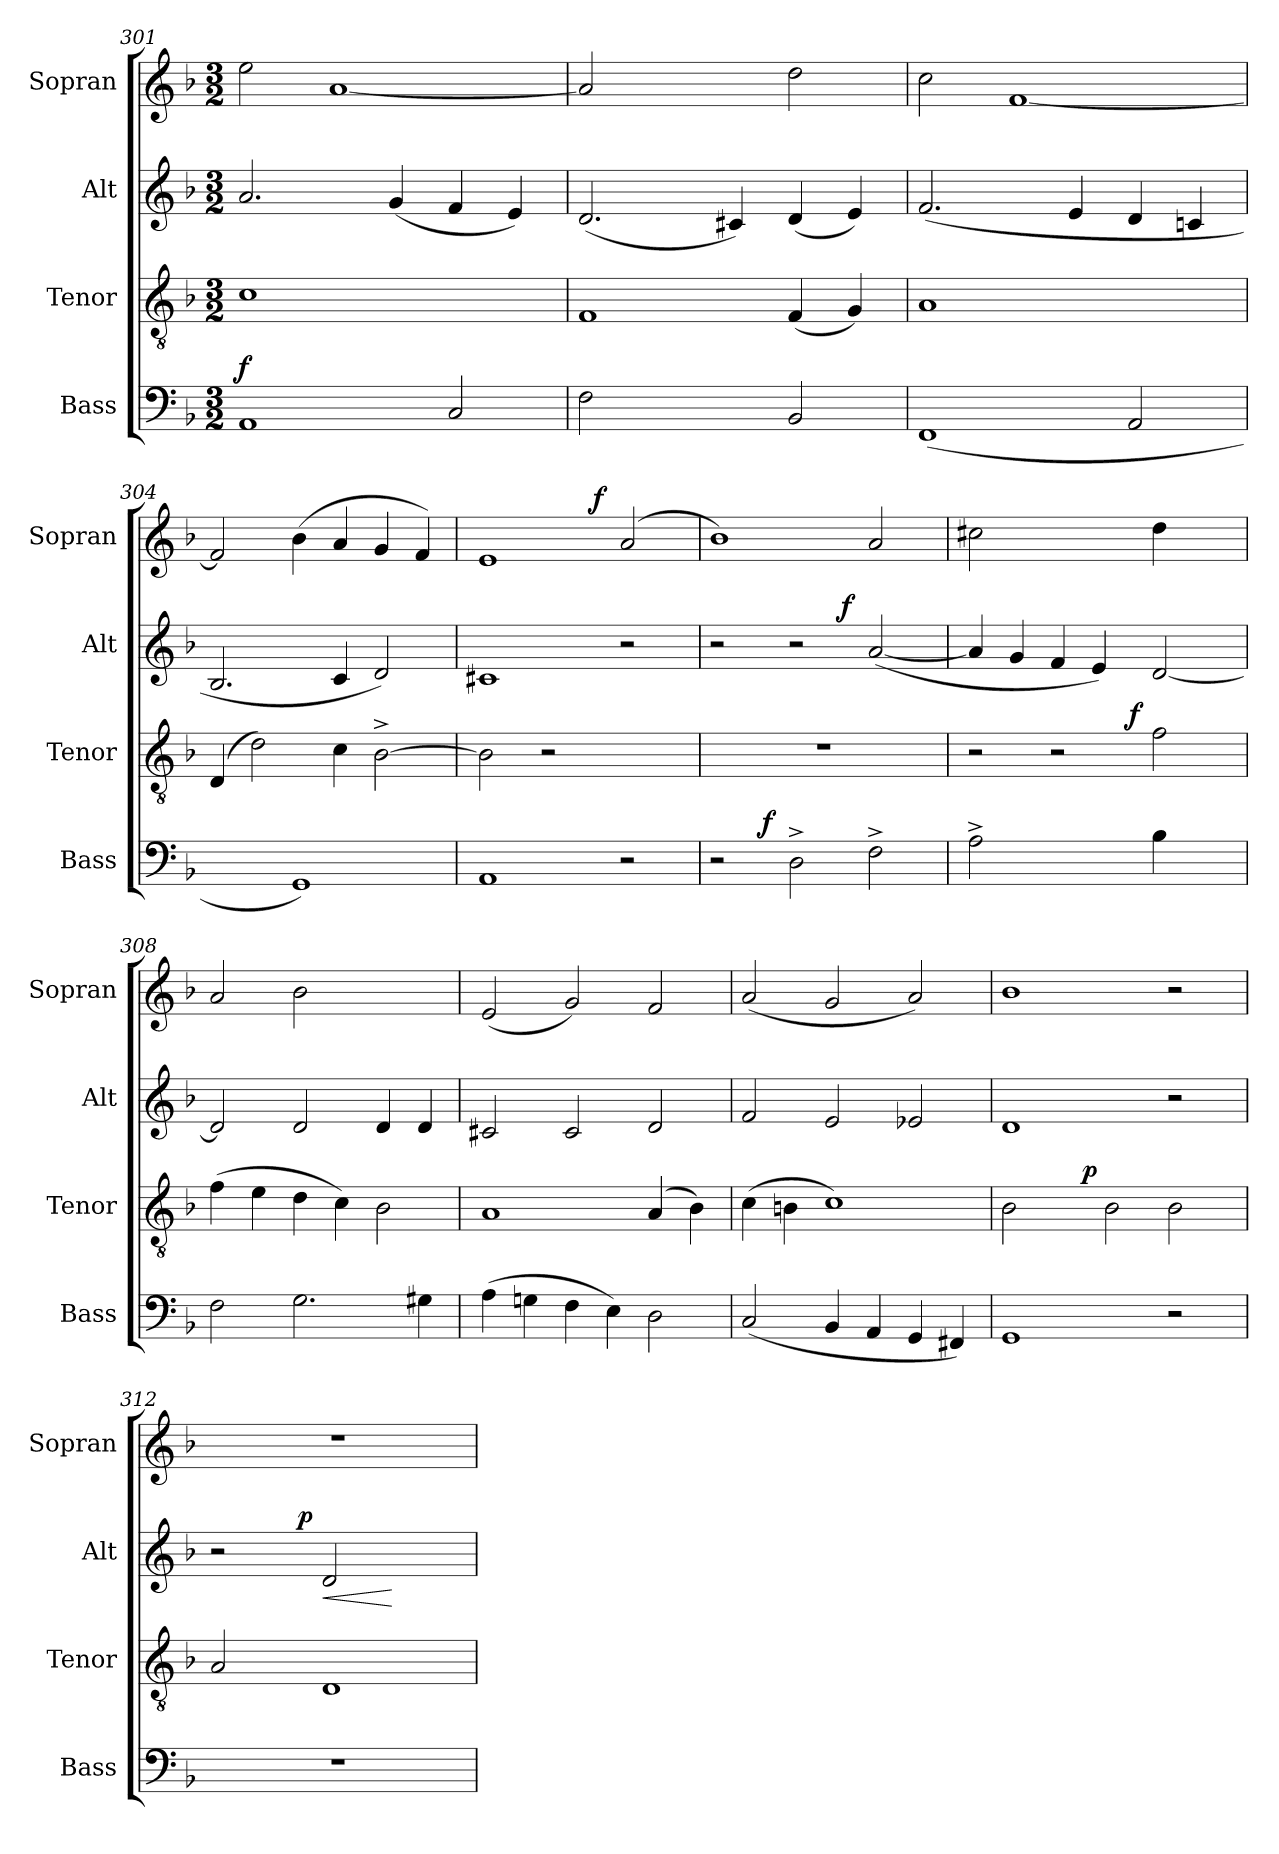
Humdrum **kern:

**kern	**dynam	**kern	**dynam	**kern	**dynam	**kern	**dynam
*part4	*part4	*part3	*part3	*part2	*part2	*part1	*part1
*staff4	*staff4	*staff3	*staff3	*staff2	*staff2	*staff1	*staff1
*I"Bass	*	*I"Tenor	*	*I"Alt	*	*I"Sopran	*
*I'Bass	*	*I'Tenor	*	*I'Alt	*	*I'Sopran	*
*clefF4	*	*clefGv2	*	*clefG2	*	*clefG2	*
*k[b-]	*	*k[b-]	*	*k[b-]	*	*k[b-]	*
*F:	*	*F:	*	*F:	*	*F:	*
*M3/2	*	*M3/2	*	*M3/2	*	*M3/2	*
=301	=301	=301	=301	=301	=301	=301	=301
!	!LO:DY:a	!	!	!	!	!	!
1AA	f	1c	.	2.a/	.	2ee\	.
.	.	.	.	.	.	[<1a	.
.	.	.	.	(<4g/	.	.	.
2C/	.	2ryy	.	4f/	.	.	.
.	.	.	.	4e/)	.	.	.
!!LO:LB:g=z
=302	=302	=302	=302	=302	=302	=302	=302
2F\	.	1F	.	(<2.d/	.	2a/]	.
2ryy	.	.	.	.	.	2ryy	.
.	.	.	.	4c#X/)	.	.	.
2BB-/	.	(<4F/	.	(<4d/	.	2dd\	.
.	.	4G/)	.	4e/)	.	.	.
=303	=303	=303	=303	=303	=303	=303	=303
(>1FF	.	1A	.	(<2.f/	.	2cc\	.
.	.	.	.	.	.	[<1f	.
.	.	.	.	4e/	.	.	.
2AA/	.	2ryy	.	4d/	.	.	.
.	.	.	.	4cn/	.	.	.
=304	=304	=304	=304	=304	=304	=304	=304
2ryy	.	(4D/	.	2.B-/	.	2f/]	.
.	.	2d\)	.	.	.	.	.
1GG)	.	.	.	.	.	(>4b-\	.
.	.	4c\	.	4c/	.	4a/	.
.	.	[>2B-^>\	.	2d/)	.	4g/	.
.	.	.	.	.	.	4f/)	.
=305	=305	=305	=305	=305	=305	=305	=305
*	*	*	*	*	*	*^	*
1AA	.	2B-\]	.	1c#X	.	1e	2..ryy	.
.	.	2r	.	.	.	.	.	.
!	!	!	!	!	!	!	!	!LO:DY:a
.	.	.	.	.	.	.	2ryy	f
2r	.	2ryy	.	2r	.	(2a/	.	.
.	.	.	.	.	.	.	8ryy	.
=306	=306	=306	=306	=306	=306	=306	=306	=306
!	!	!LO:N:vis=1	!	!	!	!	!	!
*^	*	*	*	*^	*	*v	*v	*
2r	4.ryy	.	1.r	.	2r	2..ryy	.	1b-)	.
!	!	!LO:DY:a	!	!	!	!	!	!	!
.	1ryy	f	.	.	.	.	.	.	.
2D^>\	.	.	.	.	2r	.	.	.	.
!	!	!	!	!	!	!	!LO:DY:a	!	!
.	.	.	.	.	.	2ryy	f	.	.
2F^>\	.	.	.	.	(<[<2a/	.	.	2a/	.
.	8ryy	.	.	.	.	8ryy	.	.	.
*v	*v	*	*	*	*v	*v	*	*	*
=307	=307	=307	=307	=307	=307	=307	=307
*	*	*^	*	*	*	*	*
2A^>\	.	2r	2ryy	.	4a/]	.	2cc#X\	.
.	.	.	.	.	4g/	.	.	.
2ryy	.	2r	4ryy	.	4f/	.	2ryy	.
.	.	.	8ryy	.	4e/)	.	.	.
.	.	.	32ryy	.	.	.	.	.
!	!	!	!	!LO:DY:a	!	!	!	!
.	.	.	2ryy	f	.	.	.	.
4B-\	.	2f\	.	.	[>2d/	.	4dd\	.
4ryy	.	.	.	.	.	.	4ryy	.
.	.	.	16.ryy	.	.	.	.	.
*	*	*v	*v	*	*	*	*	*
!!LO:PB:g=z
=308	=308	=308	=308	=308	=308	=308	=308
2F\	.	(>4f\	.	2d/]	.	2a/	.
.	.	4e\	.	.	.	.	.
2.G\	.	4d\	.	2d/	.	2b-\	.
.	.	4c\)	.	.	.	.	.
.	.	2B-\	.	4d/	.	2ryy	.
4G#X\	.	.	.	4d/	.	.	.
=309	=309	=309	=309	=309	=309	=309	=309
(>4A\	.	1A	.	2c#X/	.	(<2e/	.
4Gn\	.	.	.	.	.	.	.
4F\	.	.	.	2c#/	.	2g/)	.
4E\)	.	.	.	.	.	.	.
2D\	.	(4A/	.	2d/	.	2f/	.
.	.	4B-\)	.	.	.	.	.
=310	=310	=310	=310	=310	=310	=310	=310
(<2C/	.	(>4c\	.	2f/	.	(<2a/	.
.	.	4Bn\	.	.	.	.	.
4BB-/	.	1c)	.	2e/	.	2g/	.
4AA/	.	.	.	.	.	.	.
4GG/	.	.	.	2e-X/	.	2a/)	.
4FF#X/)	.	.	.	.	.	.	.
=311	=311	=311	=311	=311	=311	=311	=311
*	*	*^	*	*	*	*	*
1GG	.	2B-\	4ryy	.	1d	.	1b-	.
.	.	.	8ryy	.	.	.	.	.
.	.	.	32ryy	.	.	.	.	.
!	!	!	!	!LO:DY:a	!	!	!	!
.	.	.	1ryy	p	.	.	.	.
.	.	2B-\	.	.	.	.	.	.
2r	.	2B-\	.	.	2r	.	2r	.
.	.	.	16.ryy	.	.	.	.	.
=312	=312	=312	=312	=312	=312	=312	=312	=312
!LO:N:vis=1	!	!	!	!	!	!	!LO:N:vis=1	!
*	*	*v	*v	*	*^	*	*	*
1.r	.	2A/	.	2r	4ryy	.	1.r	.
.	.	.	.	.	8ryy	.	.	.
.	.	.	.	.	32ryy	.	.	.
!	!	!	!	!	!	!LO:DY:a	!	!
.	.	.	.	.	1ryy	p	.	.
!	!	!	!	!	!	!LO:HP:b	!	!
.	.	1D	.	2d/	.	<	.	.
.	.	.	.	2ryy	.	[	.	.
.	.	.	.	.	16.ryy	.	.	.
*	*	*	*	*v	*v	*	*	*
=	=	=	=	=	=	=	=
*-	*-	*-	*-	*-	*-	*-	*-
